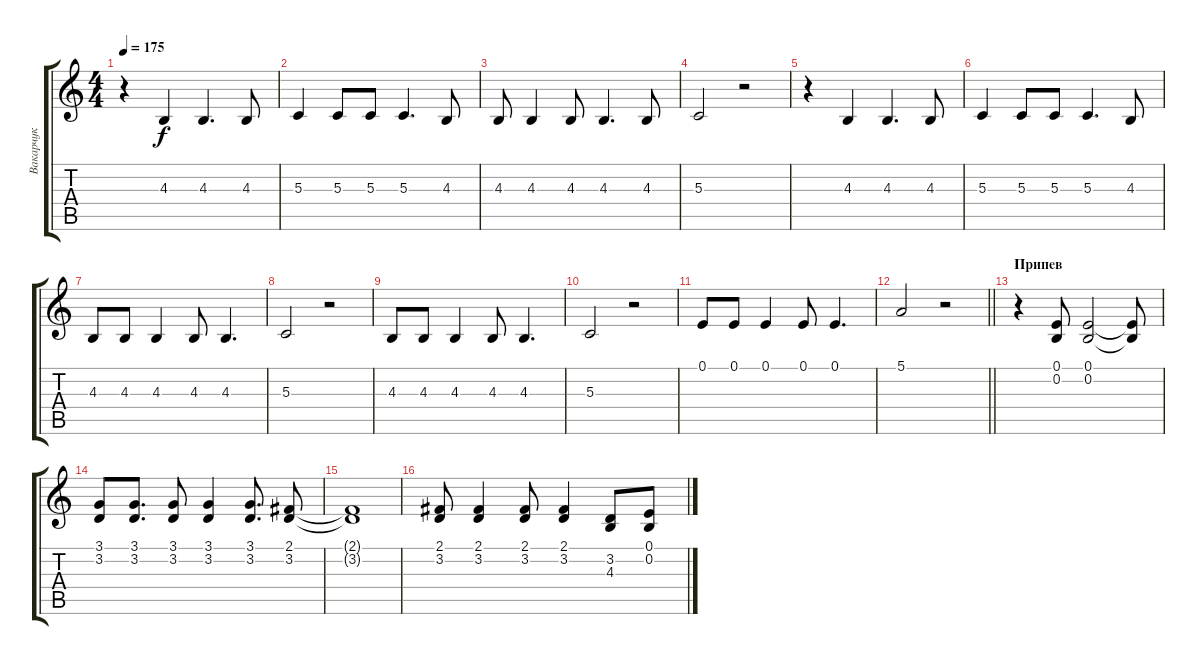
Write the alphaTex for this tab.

\track ("Вакарчук" "Вакарчук") {instrument tenorsax}
\staff {score tabs}
\tuning (E4 B3 G3 D3 A2 E2) {hide}
\ts (4 4)
\tempo 175
\clef g2
\ks c
r.4{dy f} 4.3.4 4.3.4{d} 4.3.8 |
5.3.4 5.3.8 5.3.8 5.3.4{d} 4.3.8 |
4.3.8 4.3.4 4.3.8 4.3.4{d} 4.3.8 |
5.3.2 r.2 |
r.4 4.3.4 4.3.4{d} 4.3.8 |
5.3.4 5.3.8 5.3.8 5.3.4{d} 4.3.8 |
4.3.8 4.3.8 4.3.4 4.3.8 4.3.4{d} |
5.3.2 r.2 |
4.3.8 4.3.8 4.3.4 4.3.8 4.3.4{d} |
5.3.2 r.2 |
0.1.8 0.1.8 0.1.4 0.1.8 0.1.4{d} |
\barLineRight lightlight
5.1.2 r.2 |
\section ("" "Припев")
r.4 (0.1 0.2).8 (0.1 0.2).2 (0.1{t} 0.2{t}).8 |
(3.1 3.2).8 (3.1 3.2).8{d} (3.1 3.2).8 (3.1 3.2).4 (3.1 3.2).8{d} (2.1 3.2).8 |
(2.1{t} 3.2{t}).1 |
(2.1 3.2).8 (2.1 3.2).4 (2.1 3.2).8 (2.1 3.2).4 (3.2 4.3).8 (0.1 0.2).8
